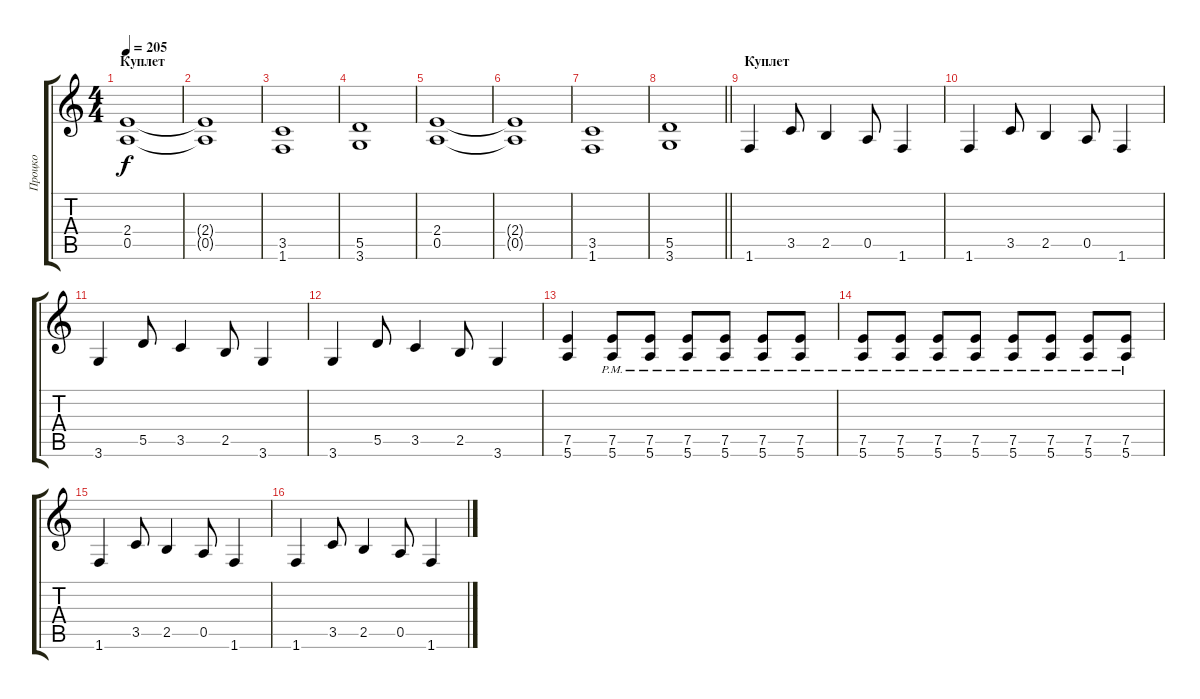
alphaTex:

\track ("Процко" "Процко") {instrument distortionguitar}
\staff {score tabs}
\tuning (E4 B3 G3 D3 A2 E2) {hide}
\ts (4 4)
\section ("" "Куплет")
\tempo 205
\clef g2
\ks c
(2.4 0.5).1{dy f} |
(2.4{t} 0.5{t}).1 |
(3.5 1.6).1 |
(5.5 3.6).1 |
(2.4 0.5).1 |
(2.4{t} 0.5{t}).1 |
(3.5 1.6).1 |
\barLineRight lightlight
(5.5 3.6).1 |
\section ("" "Куплет")
1.6.4 3.5.8 2.5.4 0.5.8 1.6.4 |
1.6.4 3.5.8 2.5.4 0.5.8 1.6.4 |
3.6.4 5.5.8 3.5.4 2.5.8 3.6.4 |
3.6.4 5.5.8 3.5.4 2.5.8 3.6.4 |
(7.5 5.6).4 (7.5{pm} 5.6{pm}).8 (7.5{pm} 5.6{pm}).8 (7.5{pm} 5.6{pm}).8 (7.5{pm} 5.6{pm}).8 (7.5{pm} 5.6{pm}).8 (7.5{pm} 5.6{pm}).8 |
(7.5{pm} 5.6{pm}).8 (7.5{pm} 5.6{pm}).8 (7.5{pm} 5.6{pm}).8 (7.5{pm} 5.6{pm}).8 (7.5{pm} 5.6{pm}).8 (7.5{pm} 5.6{pm}).8 (7.5{pm} 5.6{pm}).8 (7.5{pm} 5.6{pm}).8 |
1.6.4 3.5.8 2.5.4 0.5.8 1.6.4 |
1.6.4 3.5.8 2.5.4 0.5.8 1.6.4
